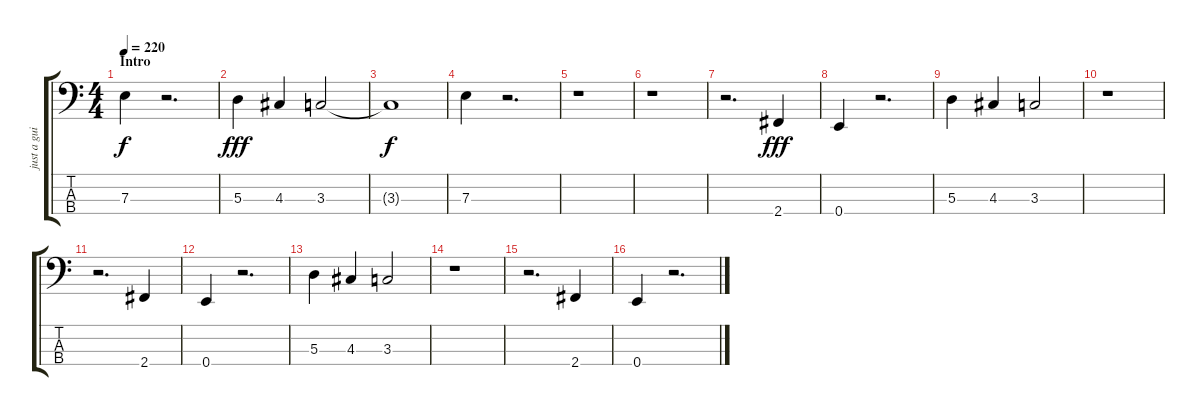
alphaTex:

\track ("just a guide (mute this)" "just a gui") {instrument electricbassfinger}
\staff {score tabs}
\tuning (G2 D2 A1 E1) {hide}
\ts (4 4)
\section ("" "Intro")
\tempo 220
\clef f4
\ks c
7.3.4{dy f instrument electricbassfinger} r.2{d} |
5.3.4{dy fff} 4.3.4 3.3.2 |
3.3{t}.1{dy f} |
7.3.4 r.2{d} |
r.1 |
r.1 |
r.2{d} 2.4.4{dy fff} |
0.4.4 r.2{d} |
5.3.4 4.3.4 3.3.2 |
r.1 |
r.2{d} 2.4.4 |
0.4.4 r.2{d} |
5.3.4 4.3.4 3.3.2 |
r.1 |
r.2{d} 2.4.4 |
0.4.4 r.2{d}
